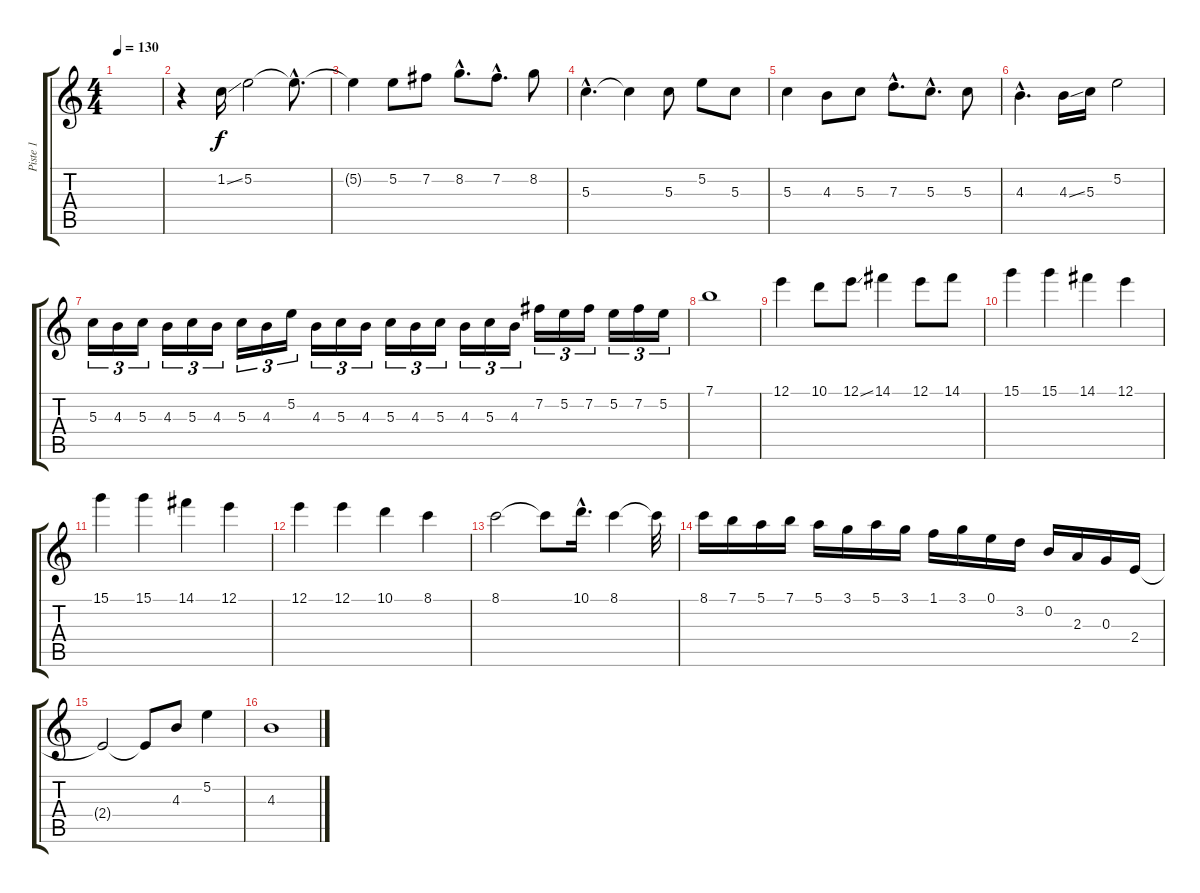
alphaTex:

\track ("Piste 1" "Piste 1") {instrument distortionguitar}
\staff {score tabs}
\tuning (E4 B3 G3 D3 A2 E2) {hide}
\ts (4 4)
\tempo 130
\clef g2
\ks c
|
r.4 1.2{ss}.16 5.2.2 5.2{hac t}.8{d} |
5.2{t}.4 5.2.8 7.2.8 8.2{hac}.8{d} 7.2{hac}.8{d} 8.2.8 |
5.3{hac}.4{d} 5.3{t}.4 5.3.8 5.2.8 5.3.8 |
5.3.4 4.3.8 5.3.8 7.3{hac}.8{d} 5.3{hac}.8{d} 5.3.8 |
4.3{hac}.4{d} 4.3{ss}.16 5.3.16 5.2.2 |
5.3.16{tu (3 2)} 4.3.16{tu (3 2)} 5.3.16{tu (3 2)} 4.3.16{tu (3 2)} 5.3.16{tu (3 2)} 4.3.16{tu (3 2)} 5.3.16{tu (3 2)} 4.3.16{tu (3 2)} 5.2.16{tu (3 2)} 4.3.16{tu (3 2)} 5.3.16{tu (3 2)} 4.3.16{tu (3 2)} 5.3.16{tu (3 2)} 4.3.16{tu (3 2)} 5.3.16{tu (3 2)} 4.3.16{tu (3 2)} 5.3.16{tu (3 2)} 4.3.16{tu (3 2)} 7.2.16{tu (3 2)} 5.2.16{tu (3 2)} 7.2.16{tu (3 2)} 5.2.16{tu (3 2)} 7.2.16{tu (3 2)} 5.2.16{tu (3 2)} |
7.1.1 |
12.1.4 10.1.8 12.1{ss}.8 14.1.4 12.1.8 14.1.8 |
15.1.4 15.1.4 14.1.4 12.1.4 |
15.1.4 15.1.4 14.1.4 12.1.4 |
12.1.4 12.1.4 10.1.4 8.1.4 |
8.1.2 8.1{t}.8 10.1{hac}.16{d} 8.1.4 8.1{t}.32 |
8.1.16 7.1.16 5.1.16 7.1.16 5.1.16 3.1.16 5.1.16 3.1.16 1.1.16 3.1.16 0.1.16 3.2.16 0.2.16 2.3.16 0.3.16 2.4.16 |
2.4{t}.2 2.4{t}.8 4.3.8 5.2.4 |
4.3.1
